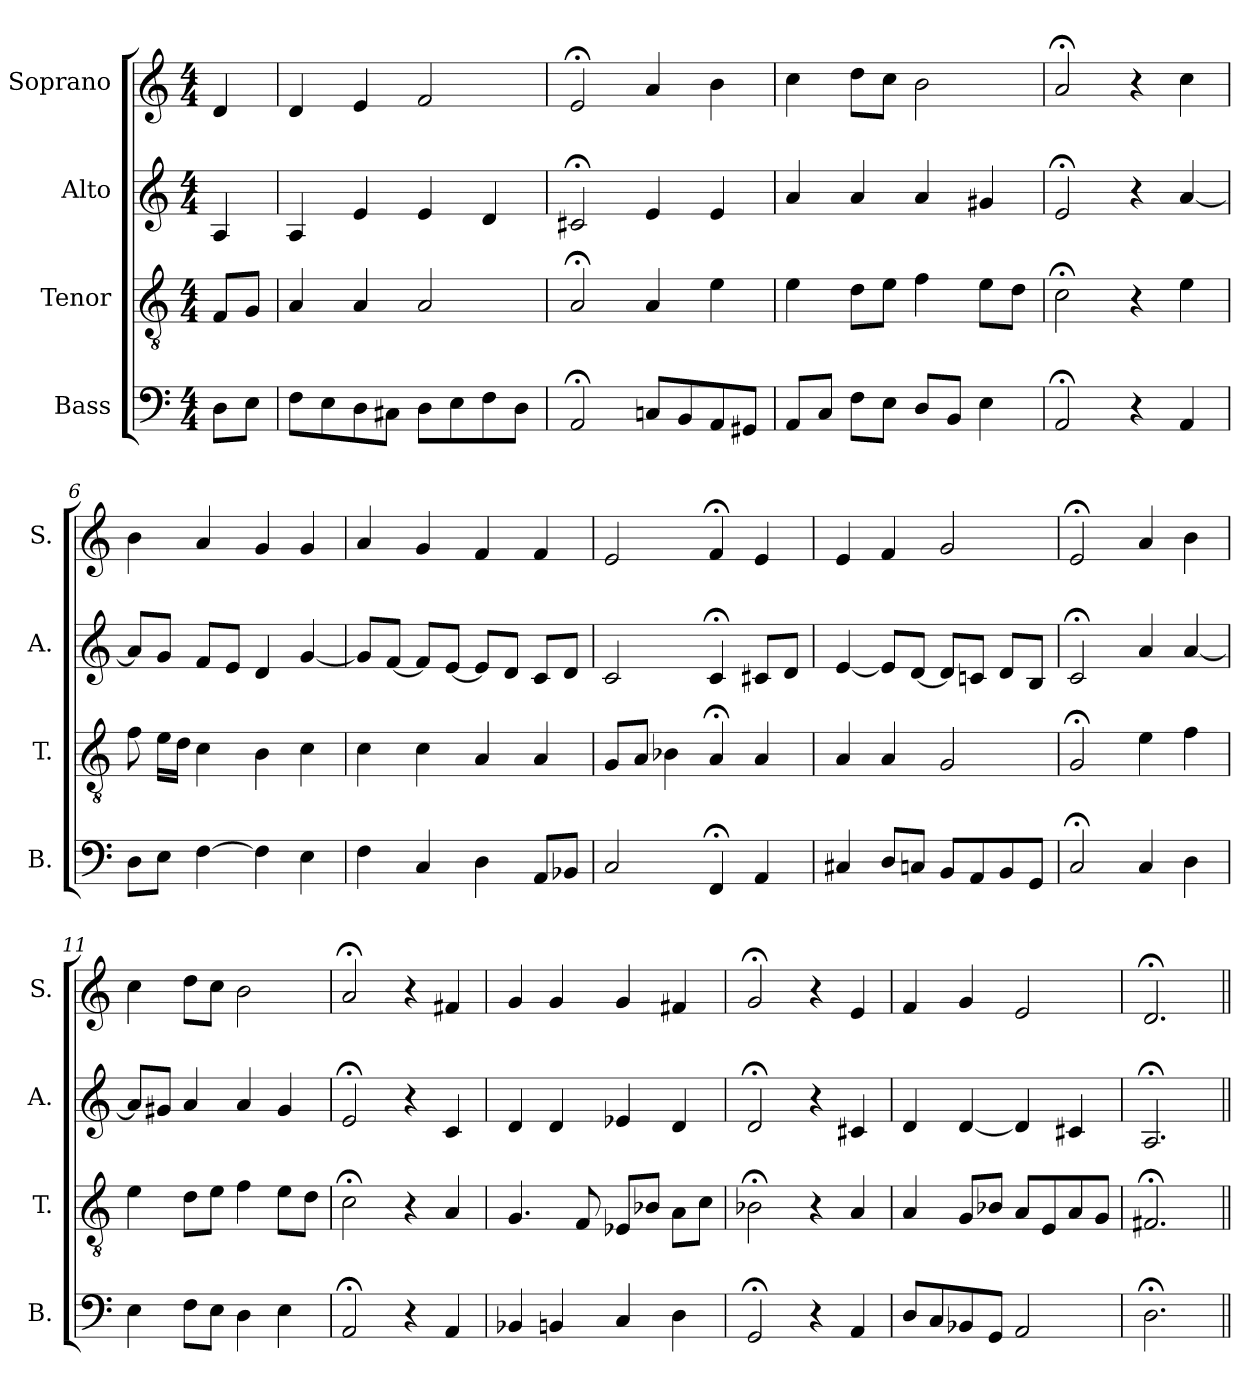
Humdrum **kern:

**kern	**kern	**kern	**kern
*part4	*part3	*part2	*part1
*staff4	*staff3	*staff2	*staff1
*I"Bass	*I"Tenor	*I"Alto	*I"Soprano
*I'B.	*I'T.	*I'A.	*I'S.
*clefF4	*clefGv2	*clefG2	*clefG2
*	*ITrd7c12	*	*
*k[]	*k[]	*k[]	*k[]
*C:	*C:	*C:	*C:
*M4/4	*M4/4	*M4/4	*M4/4
=1	=1	=1	=1
8D\L	8FF/L	4A/	4d/
8E\J	8GG/J	.	.
=2	=2	=2	=2
8F\L	4AA/	4A/	4d/
8E\	.	.	.
8D\	4AA/	4e/	4e/
8C#X\J	.	.	.
8D\L	2AA/	4e/	2f/
8E\	.	.	.
8F\	.	4d/	.
8D\J	.	.	.
=3	=3	=3	=3
2AA;</	2AA;</	2c#X;</	2e;</
8Cn/L	4AA/	4e/	4a/
8BB/	.	.	.
8AA/	4E\	4e/	4b\
8GG#X/J	.	.	.
=4	=4	=4	=4
8AA/L	4E\	4a/	4cc\
8C/J	.	.	.
8F\L	8D\L	4a/	8dd\L
8E\J	8E\J	.	8cc\J
8D/L	4F\	4a/	2b\
8BB/J	.	.	.
4E\	8E\L	4g#X/	.
.	8D\J	.	.
=5	=5	=5	=5
2AA;</	2C;<\	2e;</	2a;</
4r	4r	4r	4r
4AA/	4E\	[4a/	4cc\
!!LO:LB:g=z
=6	=6	=6	=6
8D\L	8F\	8a/L]	4b\
8E\J	16E\LL	8g/J	.
.	16D\JJ	.	.
[4F\	4C\	8f/L	4a/
.	.	8e/J	.
4F\]	4BB\	4d/	4g/
4E\	4C\	[4g/	4g/
=7	=7	=7	=7
4F\	4C\	8g/L]	4a/
.	.	[8f/J	.
4C/	4C\	8f/L]	4g/
.	.	[8e/J	.
4D\	4AA/	8e/L]	4f/
.	.	8d/J	.
8AA/L	4AA/	8c/L	4f/
8BB-X/J	.	8d/J	.
=8	=8	=8	=8
2C/	8GG/L	2c/	2e/
.	8AA/J	.	.
.	4BB-X\	.	.
4FF;</	4AA;</	4c;</	4f;</
4AA/	4AA/	8c#X/L	4e/
.	.	8d/J	.
=9	=9	=9	=9
4C#X/	4AA/	[4e/	4e/
8D/L	4AA/	8e/L]	4f/
8Cn/J	.	[8d/J	.
8BB/L	2GG/	8d/L]	2g/
8AA/	.	8cn/J	.
8BB/	.	8d/L	.
8GG/J	.	8B/J	.
=10	=10	=10	=10
2C;</	2GG;</	2c;</	2e;</
4C/	4E\	4a/	4a/
4D\	4F\	[4a/	4b\
!!LO:PB:g=z
=11	=11	=11	=11
4E\	4E\	8a/L]	4cc\
.	.	8g#X/J	.
8F\L	8D\L	4a/	8dd\L
8E\J	8E\J	.	8cc\J
4D\	4F\	4a/	2b\
4E\	8E\L	4g#/	.
.	8D\J	.	.
=12	=12	=12	=12
2AA;</	2C;<\	2e;</	2a;</
4r	4r	4r	4r
4AA/	4AA/	4c/	4f#X/
=13	=13	=13	=13
4BB-X/	4.GG/	4d/	4g/
4BBn/	.	4d/	4g/
.	8FF/	.	.
4C/	8EE-X/L	4e-X/	4g/
.	8BB-X/J	.	.
4D\	8AA\L	4d/	4f#X/
.	8C\J	.	.
!!LO:LB:g=z
=14	=14	=14	=14
2GG;</	2BB-X;<\	2d;</	2g;</
4r	4r	4r	4r
4AA/	4AA/	4c#X/	4e/
=15	=15	=15	=15
8D/L	4AA/	4d/	4f/
8C/	.	.	.
8BB-X/	8GG/L	[4d/	4g/
8GG/J	8BB-X/J	.	.
2AA/	8AA/L	4d/]	2e/
.	8EE/	.	.
.	8AA/	4c#X/	.
.	8GG/J	.	.
=16	=16	=16	=16
2.D;<\	2.FF#X;</	2.A;</	2.d;</
=||	=||	=||	=||
*-	*-	*-	*-
